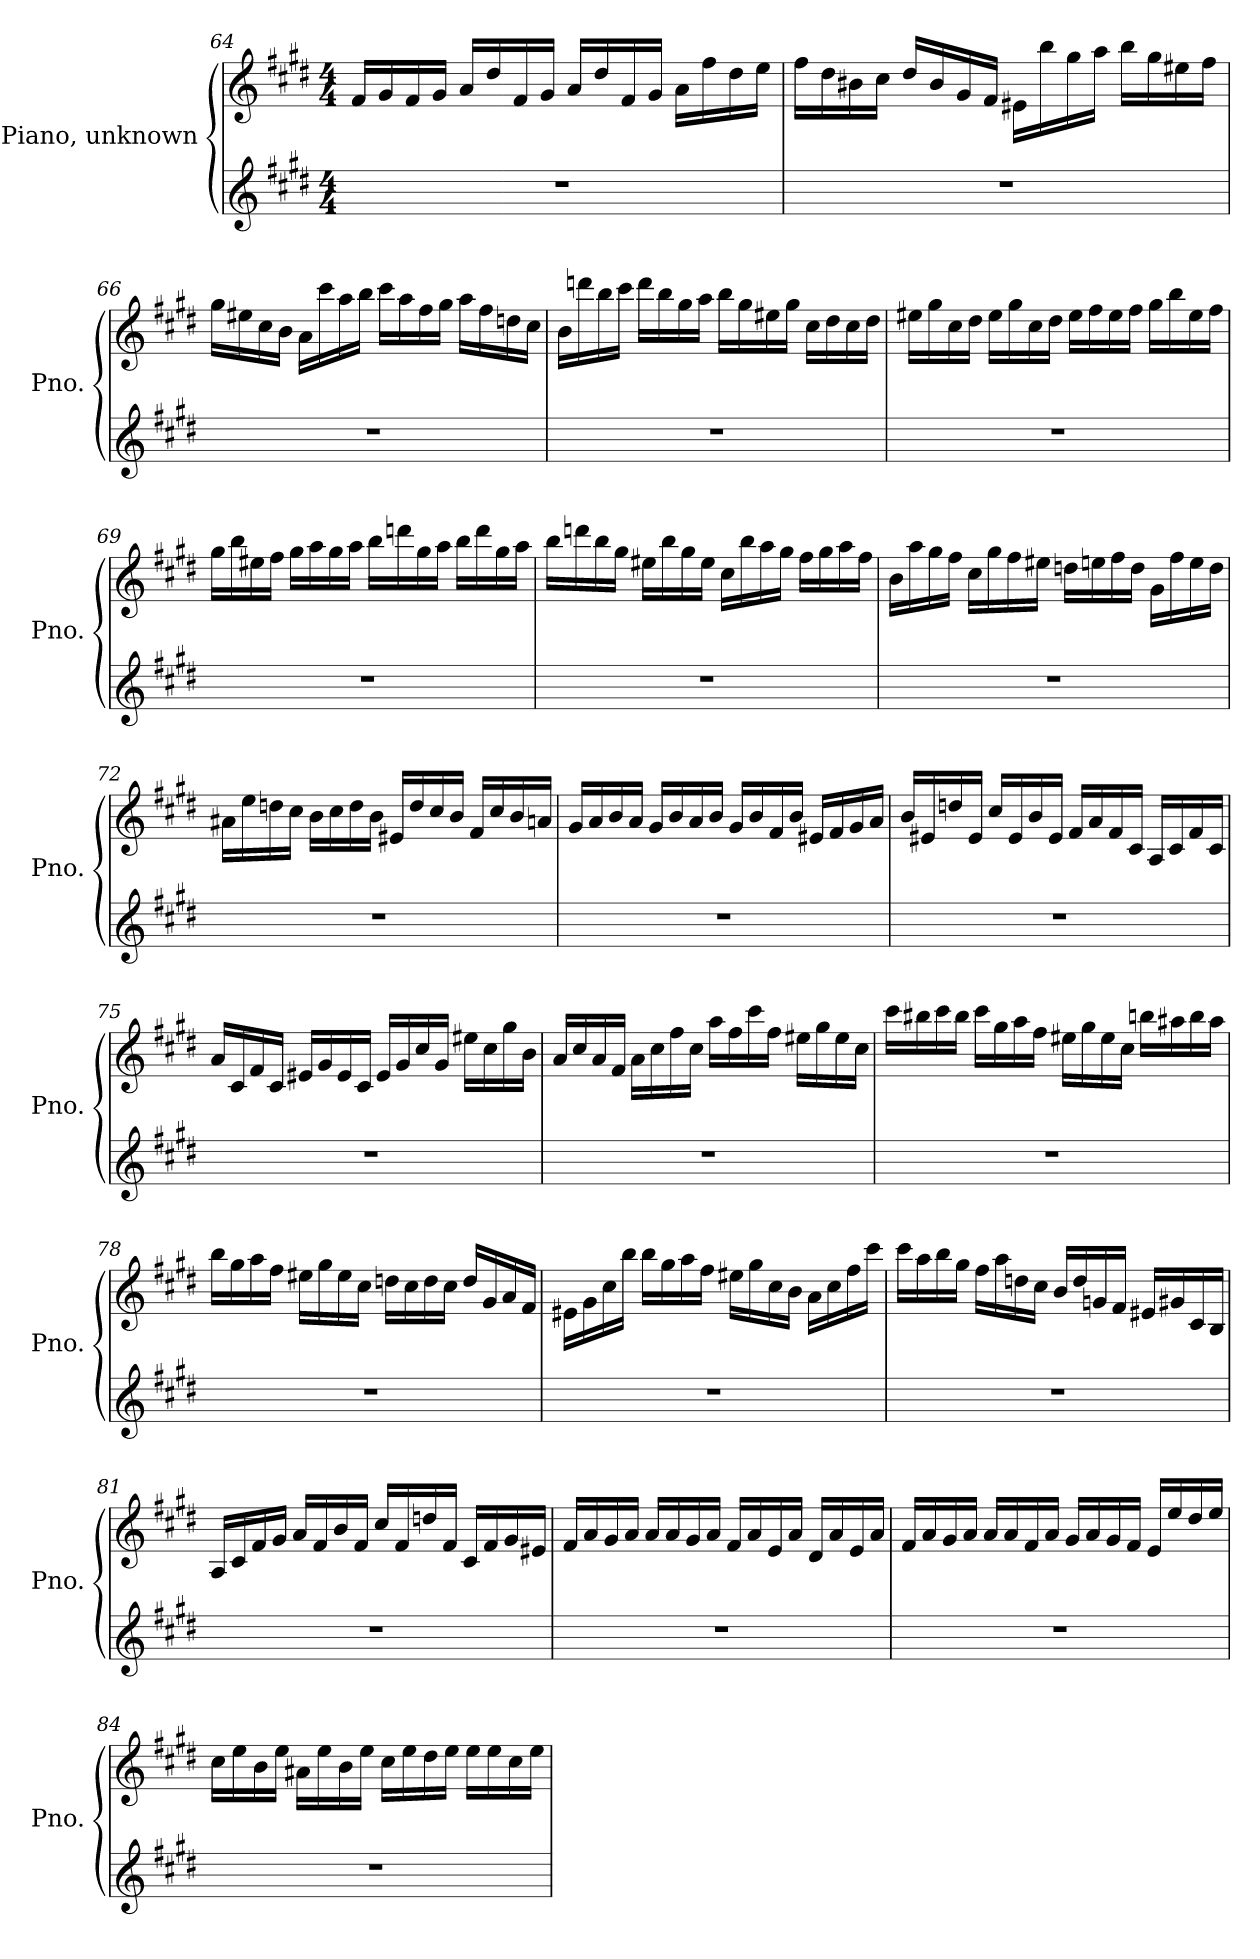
**kern	**kern
*part1	*part1
*staff2	*staff1
*I"Piano, unknown	*
*I'Pno.	*
*clefG2	*clefG2
*k[f#c#g#d#]	*k[f#c#g#d#]
*M4/4	*M4/4
=64	=64
1r	16f#/LL
.	16g#/
.	16f#/
.	16g#/JJ
.	16a/LL
.	16dd#/
.	16f#/
.	16g#/JJ
.	16a/LL
.	16dd#/
.	16f#/
.	16g#/JJ
.	16a\LL
.	16ff#\
.	16dd#\
.	16ee\JJ
!!LO:LB:g=z
=65	=65
1r	16ff#\LL
.	16dd#\
.	16b#X\
.	16cc#\JJ
.	16dd#/LL
.	16b#/
.	16g#/
.	16f#/JJ
.	16e#X\LL
.	16bb\
.	16gg#\
.	16aa\JJ
.	16bb\LL
.	16gg#\
.	16ee#X\
.	16ff#\JJ
=66	=66
1r	16gg#\LL
.	16ee#X\
.	16cc#\
.	16b\JJ
.	16a\LL
.	16ccc#\
.	16aa\
.	16bb\JJ
.	16ccc#\LL
.	16aa\
.	16ff#\
.	16gg#\JJ
.	16aa\LL
.	16ff#\
.	16ddn\
.	16cc#\JJ
!!LO:LB:g=z
=67	=67
1r	16b\LL
.	16dddn\
.	16bb\
.	16ccc#\JJ
.	16ddd\LL
.	16bb\
.	16gg#\
.	16aa\JJ
.	16bb\LL
.	16gg#\
.	16ee#X\
.	16gg#\JJ
.	16cc#\LL
.	16dd#\
.	16cc#\
.	16dd#\JJ
=68	=68
1r	16ee#X\LL
.	16gg#\
.	16cc#\
.	16dd#\JJ
.	16ee#\LL
.	16gg#\
.	16cc#\
.	16dd#\JJ
.	16ee#\LL
.	16ff#\
.	16ee#\
.	16ff#\JJ
.	16gg#\LL
.	16bb\
.	16ee#\
.	16ff#\JJ
!!LO:LB:g=z
=69	=69
1r	16gg#\LL
.	16bb\
.	16ee#X\
.	16ff#\JJ
.	16gg#\LL
.	16aa\
.	16gg#\
.	16aa\JJ
.	16bb\LL
.	16dddn\
.	16gg#\
.	16aa\JJ
.	16bb\LL
.	16ddd\
.	16gg#\
.	16aa\JJ
=70	=70
1r	16bb\LL
.	16dddn\
.	16bb\
.	16gg#\JJ
.	16ee#X\LL
.	16bb\
.	16gg#\
.	16ee#\JJ
.	16cc#\LL
.	16bb\
.	16aa\
.	16gg#\JJ
.	16ff#\LL
.	16gg#\
.	16aa\
.	16ff#\JJ
!!LO:LB:g=z
=71	=71
1r	16b\LL
.	16aa\
.	16gg#\
.	16ff#\JJ
.	16cc#\LL
.	16gg#\
.	16ff#\
.	16ee#X\JJ
.	16ddn\LL
.	16een\
.	16ff#\
.	16dd\JJ
.	16g#\LL
.	16ff#\
.	16ee\
.	16dd\JJ
=72	=72
1r	16a#X\LL
.	16ee\
.	16ddn\
.	16cc#\JJ
.	16b\LL
.	16cc#\
.	16dd\
.	16b\JJ
.	16e#X/LL
.	16dd/
.	16cc#/
.	16b/JJ
.	16f#/LL
.	16cc#/
.	16b/
.	16an/JJ
!!LO:LB:g=z
=73	=73
1r	16g#/LL
.	16a/
.	16b/
.	16a/JJ
.	16g#/LL
.	16b/
.	16a/
.	16b/JJ
.	16g#/LL
.	16b/
.	16f#/
.	16b/JJ
.	16e#X/LL
.	16f#/
.	16g#/
.	16a/JJ
=74	=74
1r	16b/LL
.	16e#X/
.	16ddn/
.	16e#/JJ
.	16cc#/LL
.	16e#/
.	16b/
.	16e#/JJ
.	16f#/LL
.	16a/
.	16f#/
.	16c#/JJ
.	16A/LL
.	16c#/
.	16f#/
.	16c#/JJ
!!LO:PB:g=z
=75	=75
1r	16a/LL
.	16c#/
.	16f#/
.	16c#/JJ
.	16e#X/LL
.	16g#/
.	16e#/
.	16c#/JJ
.	16e#/LL
.	16g#/
.	16cc#/
.	16g#/JJ
.	16ee#X\LL
.	16cc#\
.	16gg#\
.	16b\JJ
=76	=76
1r	16a/LL
.	16cc#/
.	16a/
.	16f#/JJ
.	16a\LL
.	16cc#\
.	16ff#\
.	16cc#\JJ
.	16aa\LL
.	16ff#\
.	16ccc#\
.	16ff#\JJ
.	16ee#X\LL
.	16gg#\
.	16ee#\
.	16cc#\JJ
!!LO:LB:g=z
=77	=77
1r	16ccc#\LL
.	16bb#X\
.	16ccc#\
.	16bb#\JJ
.	16ccc#\LL
.	16gg#\
.	16aa\
.	16ff#\JJ
.	16ee#X\LL
.	16gg#\
.	16ee#\
.	16cc#\JJ
.	16bbn\LL
.	16aa#X\
.	16bb\
.	16aa#\JJ
=78	=78
1r	16bb\LL
.	16gg#\
.	16aa\
.	16ff#\JJ
.	16ee#X\LL
.	16gg#\
.	16ee#\
.	16cc#\JJ
.	16ddn\LL
.	16cc#\
.	16dd\
.	16cc#\JJ
.	16dd/LL
.	16g#/
.	16a/
.	16f#/JJ
!!LO:LB:g=z
=79	=79
1r	16e#X\LL
.	16g#\
.	16cc#\
.	16bb\JJ
.	16bb\LL
.	16gg#\
.	16aa\
.	16ff#\JJ
.	16ee#X\LL
.	16gg#\
.	16cc#\
.	16b\JJ
.	16a\LL
.	16cc#\
.	16ff#\
.	16ccc#\JJ
=80	=80
1r	16ccc#\LL
.	16aa\
.	16bb\
.	16gg#\JJ
.	16ff#\LL
.	16aa\
.	16ddn\
.	16cc#\JJ
.	16b/LL
.	16dd/
.	16gn/
.	16f#/JJ
.	16e#X/LL
.	16g#X/
.	16c#/
.	16B/JJ
!!LO:LB:g=z
=81	=81
1r	16A/LL
.	16c#/
.	16f#/
.	16g#/JJ
.	16a/LL
.	16f#/
.	16b/
.	16f#/JJ
.	16cc#/LL
.	16f#/
.	16ddn/
.	16f#/JJ
.	16c#/LL
.	16f#/
.	16g#/
.	16e#X/JJ
=82	=82
1r	16f#/LL
.	16a/
.	16g#/
.	16a/JJ
.	16a/LL
.	16a/
.	16g#/
.	16a/JJ
.	16f#/LL
.	16a/
.	16e/
.	16a/JJ
.	16d#/LL
.	16a/
.	16e/
.	16a/JJ
!!LO:LB:g=z
=83	=83
1r	16f#/LL
.	16a/
.	16g#/
.	16a/JJ
.	16a/LL
.	16a/
.	16f#/
.	16a/JJ
.	16g#/LL
.	16a/
.	16g#/
.	16f#/JJ
.	16e/LL
.	16ee/
.	16dd#/
.	16ee/JJ
=84	=84
1r	16cc#\LL
.	16ee\
.	16b\
.	16ee\JJ
.	16a#X\LL
.	16ee\
.	16b\
.	16ee\JJ
.	16cc#\LL
.	16ee\
.	16dd#\
.	16ee\JJ
.	16ee\LL
.	16ee\
.	16cc#\
.	16ee\JJ
=	=
*-	*-
